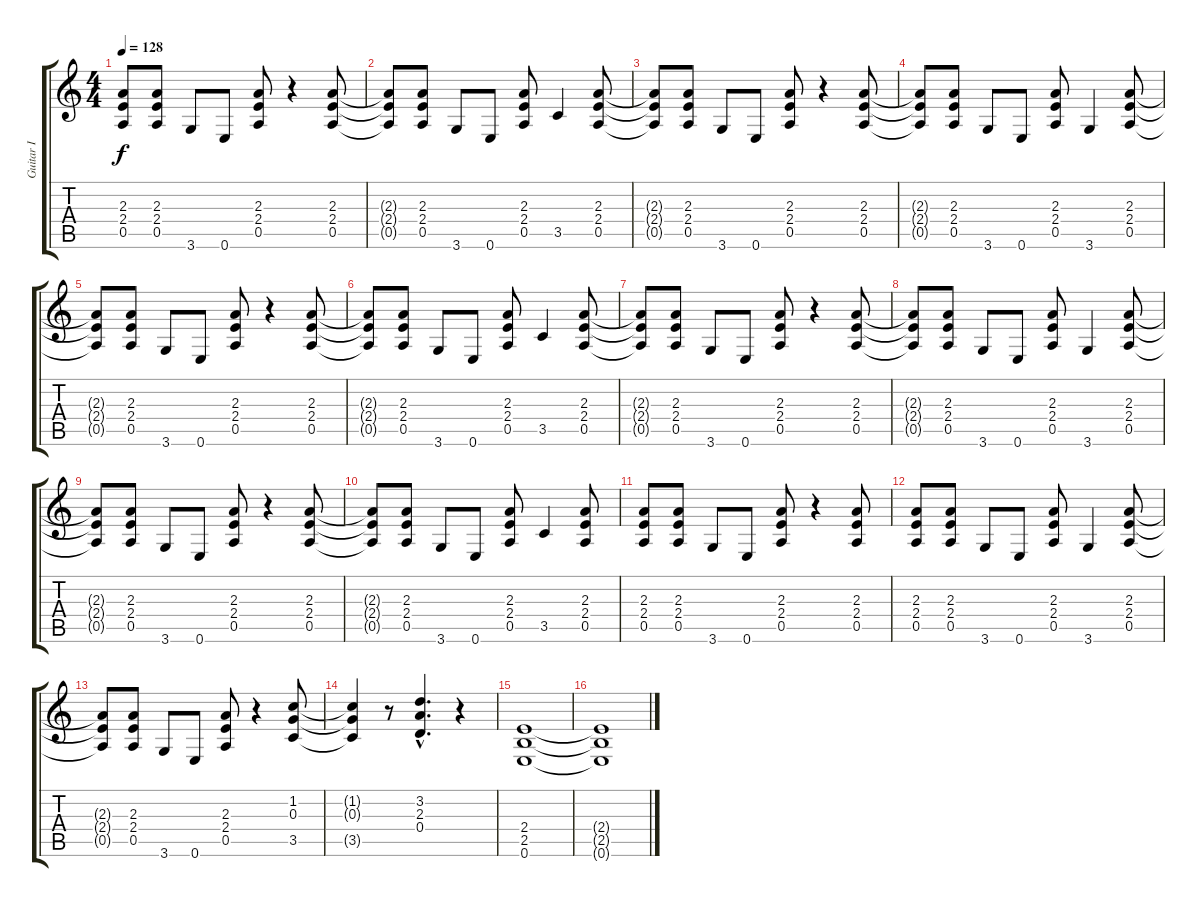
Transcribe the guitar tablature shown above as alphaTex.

\track ("Guitar I" "Guitar I") {instrument distortionguitar}
\staff {score tabs}
\tuning (E4 B3 G3 D3 A2 E2) {hide}
\ts (4 4)
\tempo 128
\clef g2
\ks c
(2.3{t} 2.4{t} 0.5{t}).8{dy f} (2.3 2.4 0.5).8 3.6.8 0.6.8 (2.3 2.4 0.5).8 r.4 (2.3 2.4 0.5).8 |
(2.3{t} 2.4{t} 0.5{t}).8 (2.3 2.4 0.5).8 3.6.8 0.6.8 (2.3 2.4 0.5).8 3.5.4 (2.3 2.4 0.5).8 |
(2.3{t} 2.4{t} 0.5{t}).8 (2.3 2.4 0.5).8 3.6.8 0.6.8 (2.3 2.4 0.5).8 r.4 (2.3 2.4 0.5).8 |
(2.3{t} 2.4{t} 0.5{t}).8 (2.3 2.4 0.5).8 3.6.8 0.6.8 (2.3 2.4 0.5).8 3.6.4 (2.3 2.4 0.5).8 |
(2.3{t} 2.4{t} 0.5{t}).8 (2.3 2.4 0.5).8 3.6.8 0.6.8 (2.3 2.4 0.5).8 r.4 (2.3 2.4 0.5).8 |
(2.3{t} 2.4{t} 0.5{t}).8 (2.3 2.4 0.5).8 3.6.8 0.6.8 (2.3 2.4 0.5).8 3.5.4 (2.3 2.4 0.5).8 |
(2.3{t} 2.4{t} 0.5{t}).8 (2.3 2.4 0.5).8 3.6.8 0.6.8 (2.3 2.4 0.5).8 r.4 (2.3 2.4 0.5).8 |
(2.3{t} 2.4{t} 0.5{t}).8 (2.3 2.4 0.5).8 3.6.8 0.6.8 (2.3 2.4 0.5).8 3.6.4 (2.3 2.4 0.5).8 |
(2.3{t} 2.4{t} 0.5{t}).8 (2.3 2.4 0.5).8 3.6.8 0.6.8 (2.3 2.4 0.5).8 r.4 (2.3 2.4 0.5).8 |
(2.3{t} 2.4{t} 0.5{t}).8 (2.3 2.4 0.5).8 3.6.8 0.6.8 (2.3 2.4 0.5).8 3.5.4 (2.3 2.4 0.5).8 |
(2.3 2.4 0.5).8 (2.3 2.4 0.5).8 3.6.8 0.6.8 (2.3 2.4 0.5).8 r.4 (2.3 2.4 0.5).8 |
(2.3 2.4 0.5).8 (2.3 2.4 0.5).8 3.6.8 0.6.8 (2.3 2.4 0.5).8 3.6.4 (2.3 2.4 0.5).8 |
(2.3{t} 2.4{t} 0.5{t}).8 (2.3 2.4 0.5).8 3.6.8 0.6.8 (2.3 2.4 0.5).8 r.4 (1.2 0.3 3.5).8 |
(1.2{t} 0.3{t} 3.5{t}).4 r.8 (3.2{hac} 2.3{hac} 0.4{hac}).4{d} r.4 |
(2.4 2.5 0.6).1 |
(2.4{t} 2.5{t} 0.6{t}).1
